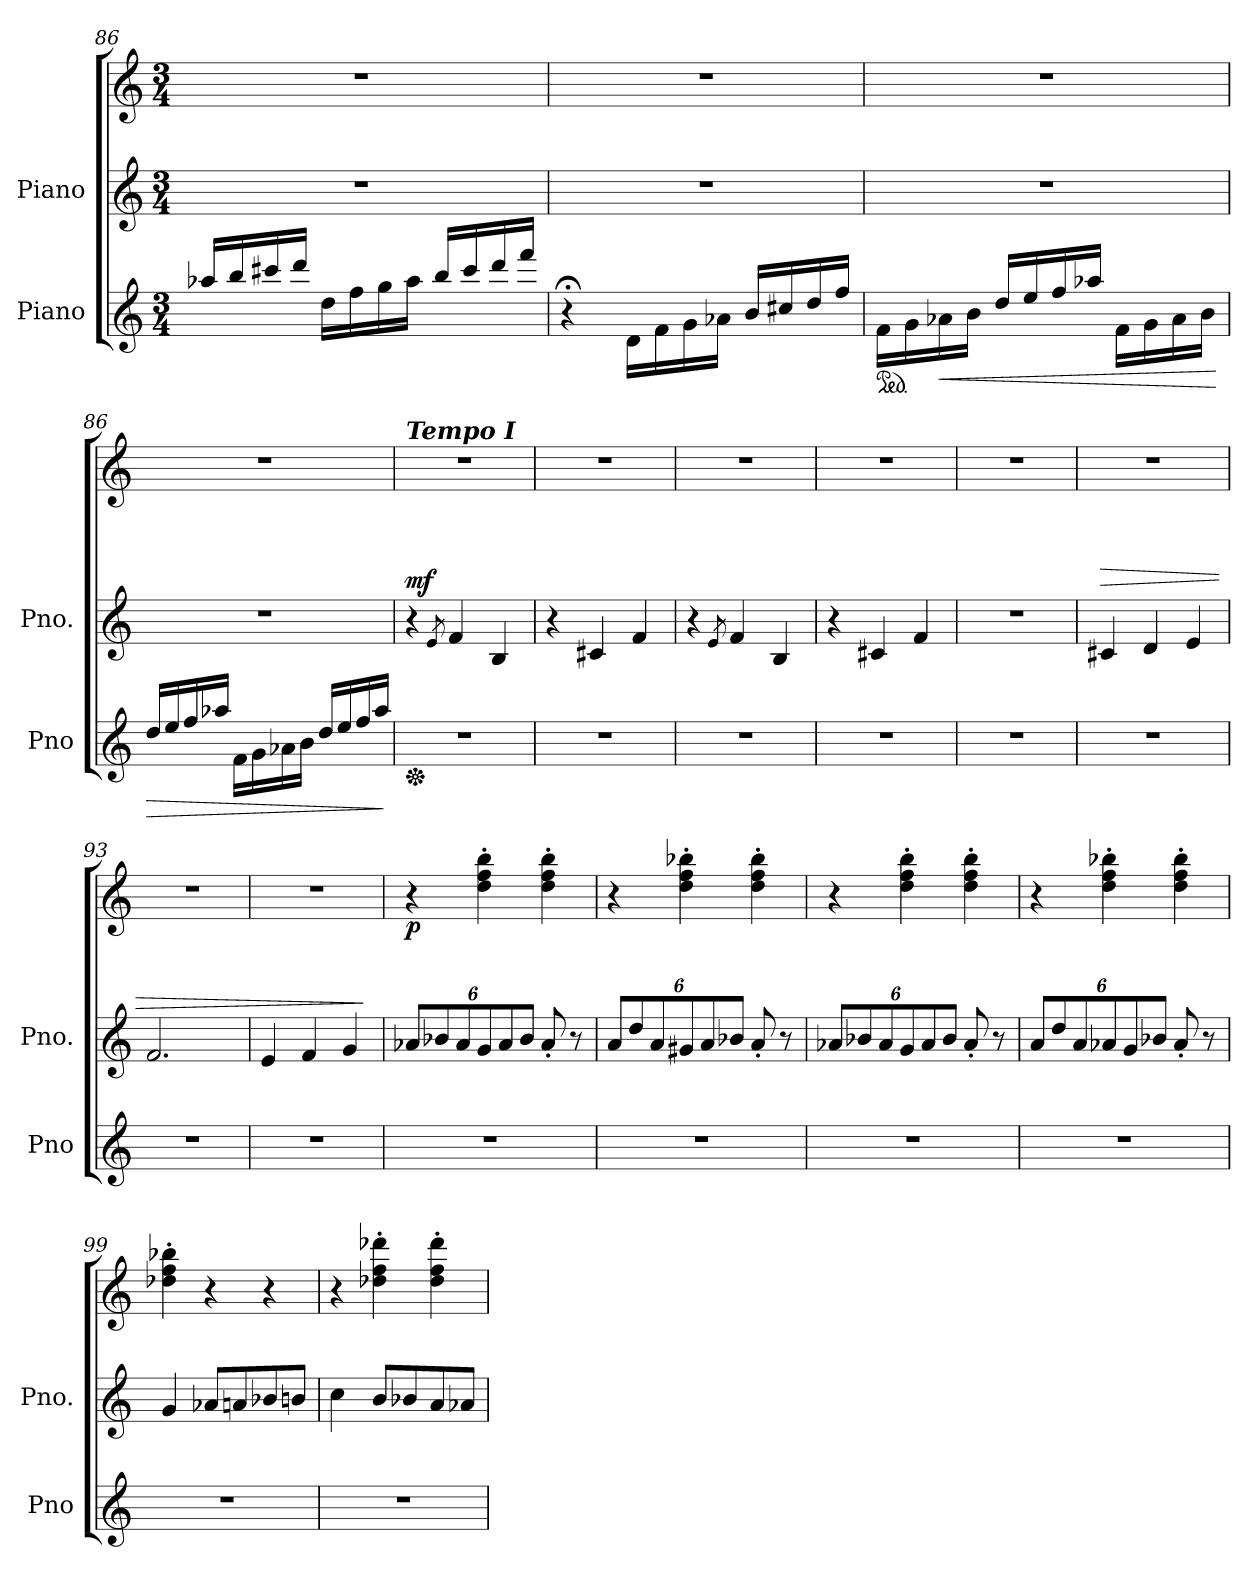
**kern	**dynam	**kern	**kern	**dynam
*part2	*part2	*part1	*part1	*part1
*staff3	*staff3	*staff2	*staff1	*staff1/2
*I"Piano	*	*I"Piano	*	*
*I'Pno	*	*I'Pno.	*	*
!!LO:LB:g=z
*clefG2	*	*clefG2	*clefG2	*
*k[]	*	*k[]	*k[]	*
*M3/4	*	*M3/4	*M3/4	*
=86X5	=86X5	=86X5	=86X5	=86X5
16aa-X/LL	.	2.r	2.r	.
16bb/	.	.	.	.
16ccc#X/	.	.	.	.
16ddd/JJ	.	.	.	.
16dd\LL	.	.	.	.
16ff\	.	.	.	.
16gg\	.	.	.	.
16aa-\JJ	.	.	.	.
16bb/LL	.	.	.	.
16ccc#/	.	.	.	.
16ddd/	.	.	.	.
16fff/JJ	.	.	.	.
=86X6	=86X6	=86X6	=86X6	=86X6
4r;<	.	2.r	2.r	.
*8va	*	*	*	*
16dd\LL	.	.	.	.
16ff\	.	.	.	.
16gg\	.	.	.	.
16aa-X\JJ	.	.	.	.
16bb/LL	.	.	.	.
16ccc#X/	.	.	.	.
16ddd/	.	.	.	.
16fff/JJ	.	.	.	.
=86X7	=86X7	=86X7	=86X7	=86X7
*ped	*	*	*	*
16ff\LL	.	2.r	2.r	.
16gg\	.	.	.	.
!	!LO:HP:b	!	!	!
16aa-X\	<	.	.	.
16bb\JJ	.	.	.	.
16ddd/LL	.	.	.	.
16eee/	.	.	.	.
16fff/	.	.	.	.
16aaa-X/JJ	.	.	.	.
16ff\LL	.	.	.	.
16gg\	.	.	.	.
16aa-\	.	.	.	.
16bb\JJ	.	.	.	.
.	[	.	.	.
=86X8	=86X8	=86X8	=86X8	=86X8
!	!LO:HP:b	!	!	!
16ddd/LL	>	2.r	2.r	.
16eee/	.	.	.	.
16fff/	.	.	.	.
16aaa-X/JJ	.	.	.	.
16ff\LL	.	.	.	.
16gg\	.	.	.	.
16aa-X\	.	.	.	.
16bb\JJ	.	.	.	.
16ddd/LL	.	.	.	.
16eee/	.	.	.	.
16fff/	.	.	.	.
16aaa-/JJ	.	.	.	.
.	]	.	.	.
!!LO:LB:g=z
=87	=87	=87	=87	=87
*X8va	*	*	*	*
*Xped	*	*	*	*
*	*	*	*^	*
!	!	!	!LO:TX:a:Bi:t=Tempo I	!	!
!	!	!	!	!	!LO:DY:b
2.r	.	4r	2.r	4FF/yy	mf
.	.	8qe/	.	.	.
.	.	4f/	.	2ryy	.
.	.	4B/	.	.	.
=88	=88	=88	=88	=88	=88
2.r	.	4r	2.r	4FF/yy	.
.	.	4c#X/	.	2ryy	.
.	.	4f/	.	.	.
=89	=89	=89	=89	=89	=89
2.r	.	4r	2.r	4FF/yy	.
.	.	8qe/	.	.	.
.	.	4f/	.	2ryy	.
.	.	4B/	.	.	.
=90	=90	=90	=90	=90	=90
2.r	.	4r	2.r	4FF/yy	.
.	.	4c#X/	.	2ryy	.
.	.	4f/	.	.	.
=91	=91	=91	=91	=91	=91
*	*	*^	*	*	*
2.r	.	2.r	4FF/yy	2.r	4FF/yy	.
.	.	.	2ryy	.	2ryy	.
=92	=92	=92	=92	=92	=92	=92
!	!	!	!	!	!	!LO:HP:b
*	*	*v	*v	*	*	*
2.r	.	4c#X/	2.r	4FF/yy	>
.	.	4d/	.	2ryy	.
.	.	4e/	.	.	.
=93	=93	=93	=93	=93	=93
2.r	.	2.f/	2.r	4FF/yy	.
.	.	.	.	2ryy	.
=94	=94	=94	=94	=94	=94
2.r	.	4e/	2.r	4FF/yy	.
.	.	4f/	.	2ryy	.
.	.	4g/	.	.	.
*	*	*	*v	*v	*
.	.	.	.	]
=95	=95	=95	=95	=95
*	*	*Xbrackettup	*	*
*	*	*	*MM200	*
!	!	!	!	!LO:DY:b
2.r	.	12a-X/L	4r	p
.	.	12b-X/	.	.
.	.	12a-/	.	.
.	.	12g/	4dd\' 4ff\' 4bb\'	.
.	.	12a-/	.	.
.	.	12b-/J	.	.
.	.	8a-'/	4dd\' 4ff\' 4bb\'	.
.	.	8r	.	.
=96	=96	=96	=96	=96
2.r	.	12a/L	4r	.
.	.	12dd/	.	.
.	.	12a/	.	.
.	.	12g#X/	4dd\' 4ff\' 4bb-X\'	.
.	.	12a/	.	.
.	.	12b-X/J	.	.
.	.	8a'/	4dd\' 4ff\' 4bb-\'	.
.	.	8r	.	.
!!LO:LB:g=z
=97	=97	=97	=97	=97
2.r	.	12a-X/L	4r	.
.	.	12b-X/	.	.
.	.	12a-/	.	.
.	.	12g/	4dd\' 4ff\' 4bb\'	.
.	.	12a-/	.	.
.	.	12b-/J	.	.
.	.	8a-'/	4dd\' 4ff\' 4bb\'	.
.	.	8r	.	.
=98	=98	=98	=98	=98
2.r	.	12a/L	4r	.
.	.	12dd/	.	.
.	.	12a/	.	.
.	.	12a-X/	4dd\' 4ff\' 4bb-X\'	.
.	.	12g/	.	.
.	.	12b-X/J	.	.
.	.	8a-'/	4dd\' 4ff\' 4bb-\'	.
.	.	8r	.	.
=99	=99	=99	=99	=99
2.r	.	4g/	4dd-X\' 4ff\' 4bb-X\'	.
.	.	8a-X/L	4r	.
.	.	8an/	.	.
.	.	8b-X/	4r	.
.	.	8bn/J	.	.
=100	=100	=100	=100	=100
2.r	.	4cc\	4r	.
.	.	8b/L	4dd-X\' 4ff\' 4ddd-X\'	.
.	.	8b-X/	.	.
.	.	8a/	4dd-\' 4ff\' 4ddd-\'	.
.	.	8a-X/J	.	.
=	=	=	=	=
*-	*-	*-	*-	*-
